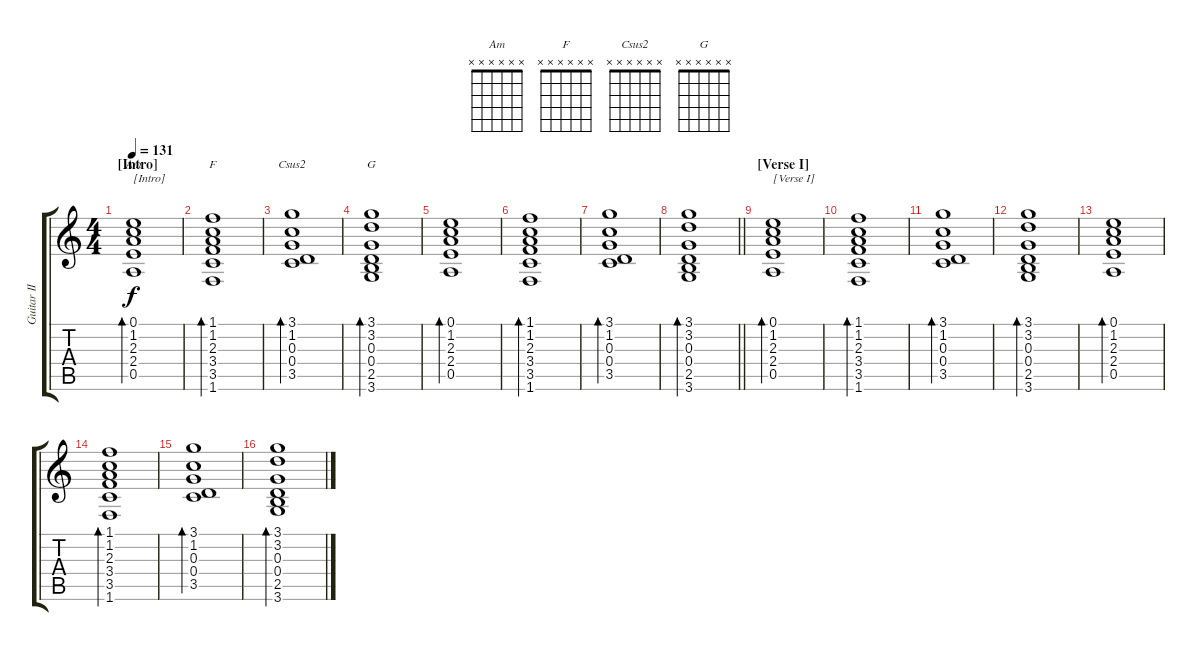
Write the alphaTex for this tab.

\track ("Guitar II" "Guitar II") {instrument acousticguitarsteel}
\staff {score tabs}
\tuning (E4 B3 G3 D3 A2 E2) {hide}
\chord ("Am" x x x x x x)
\chord ("F" x x x x x x)
\chord ("Csus2" x x x x x x)
\chord ("G" x x x x x x)
\ts (4 4)
\section ("" "[Intro]")
\tempo 131
\clef g2
\ks c
(0.1 1.2 2.3 2.4 0.5).1{bd 60 ch "Am" txt "[Intro]" dy f instrument acousticguitarsteel} |
(1.1 1.2 2.3 3.4 3.5 1.6).1{bd 120 ch "F"} |
(3.1 1.2 0.3 0.4 3.5).1{bd 60 ch "Csus2"} |
(3.1 3.2 0.3 0.4 2.5 3.6).1{bd 120 ch "G"} |
(0.1 1.2 2.3 2.4 0.5).1{bd 60} |
(1.1 1.2 2.3 3.4 3.5 1.6).1{bd 120} |
(3.1 1.2 0.3 0.4 3.5).1{bd 60} |
\barLineRight lightlight
(3.1 3.2 0.3 0.4 2.5 3.6).1{bd 120} |
\section ("" "[Verse I]")
(0.1 1.2 2.3 2.4 0.5).1{bd 60 txt "[Verse I]"} |
(1.1 1.2 2.3 3.4 3.5 1.6).1{bd 120} |
(3.1 1.2 0.3 0.4 3.5).1{bd 60} |
(3.1 3.2 0.3 0.4 2.5 3.6).1{bd 120} |
(0.1 1.2 2.3 2.4 0.5).1{bd 60} |
(1.1 1.2 2.3 3.4 3.5 1.6).1{bd 120} |
(3.1 1.2 0.3 0.4 3.5).1{bd 60} |
(3.1 3.2 0.3 0.4 2.5 3.6).1{bd 120}
